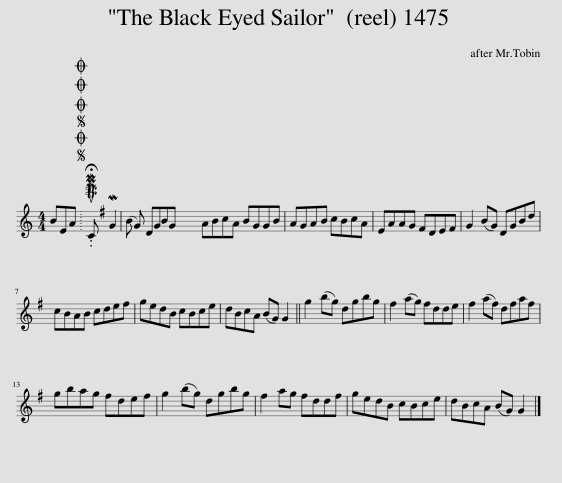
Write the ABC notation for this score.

X:1
L:1/8
M:4/4
I:linebreak $
K:C
V:1 treble
V:1
 BEA |SOSOOO .!fermata!PMTuC MG2 (B G) DGBG | ABcA BGGB | AGAB cBcA | EAAG ^FDEF | %5
 G2 (BG) DGBd |$ cBAB cde^f | gedB cBce | dBcA (BG) G2 || g2 (bg) dgbg | %10
 ^f2 (ag) fdde | ^f2 (af) dfaf |$ gbag ^fdef | g2 (bg) dgbg | ^f2 ag fddf | %15
 gedB cBce | dBcA (BG) G2 |] %17
